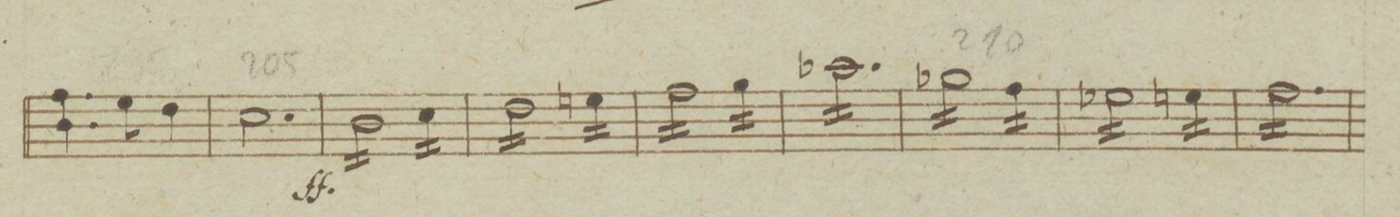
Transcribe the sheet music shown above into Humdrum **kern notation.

**kern	**dynam
*I"Violino Primo.	*
*clefG2	*
*k[b-e-]	*
*met(c)	*
*M3/4	*
(4.ff 4.a\	.
8ee-\	.
4dd\)	.
=206	=206
2.cc\	.
=207	=207
*tremolo	*
16b-\LL	ff
16b-\	.
16b-\	.
16b-\	.
16b-\	.
16b-\	.
16b-\	.
16b-\JJ	.
16cc\LL	.
16cc\	.
16cc\	.
16cc\JJ	.
=208	=208
16dd\LL	.
16dd\	.
16dd\	.
16dd\	.
16dd\	.
16dd\	.
16dd\	.
16dd\JJ	.
16een\LL	.
16ee\	.
16ee\	.
16ee\JJ	.
=209	=209
16ff\LL	.
16ff\	.
16ff\	.
16ff\	.
16ff\	.
16ff\	.
16ff\	.
16ff\JJ	.
16gg\LL	.
16gg\	.
16gg\	.
16gg\JJ	.
=210	=210
16aa-X\LL	.
16aa-\	.
16aa-\	.
16aa-\	.
16aa-\	.
16aa-\	.
16aa-\	.
16aa-\	.
16aa-\	.
16aa-\	.
16aa-\	.
16aa-\JJ	.
=211	=211
16gg-X\LL	.
16gg-\	.
16gg-\	.
16gg-\	.
16gg-\	.
16gg-\	.
16gg-\	.
16gg-\JJ	.
16ff\LL	.
16ff\	.
16ff\	.
16ff\JJ	.
=212	=212
16ee-X\LL	.
16ee-\	.
16ee-\	.
16ee-\	.
16ee-\	.
16ee-\	.
16ee-\	.
16ee-\JJ	.
16een\LL	.
16ee\	.
16ee\	.
16ee\JJ	.
=213	=213
16ff\LL	.
16ff\	.
16ff\	.
16ff\	.
16ff\	.
16ff\	.
16ff\	.
16ff\	.
16ff\	.
16ff\	.
16ff\	.
16ff\JJ	.
=214	=214
*-	*-
